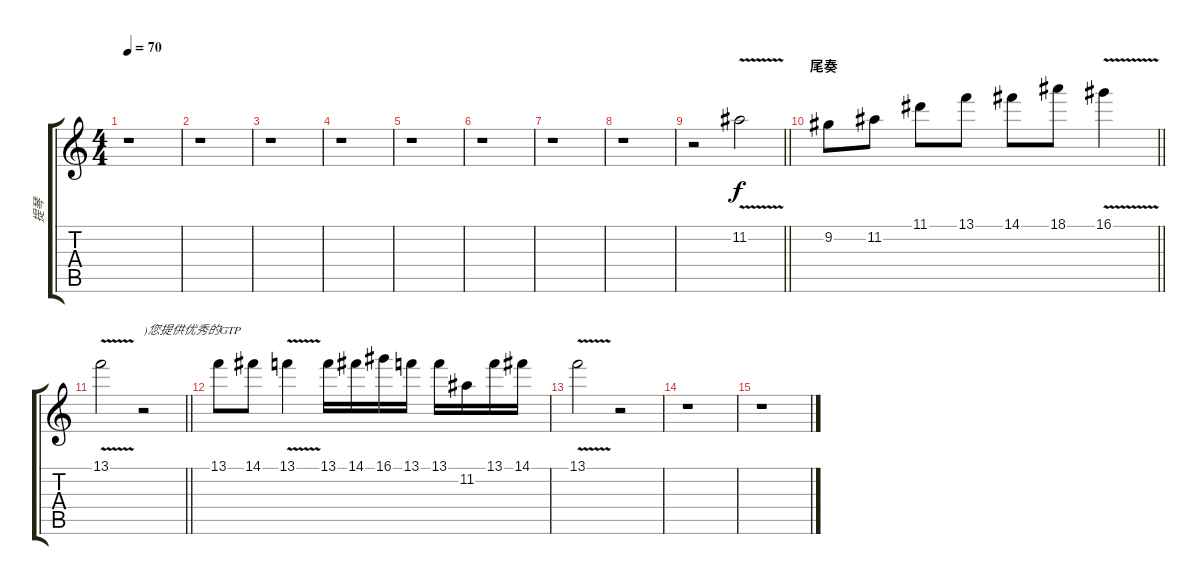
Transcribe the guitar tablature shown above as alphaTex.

\track ("提琴" "提琴") {instrument contrabass}
\staff {score tabs}
\tuning (E4 B3 G3 D3 A2 E2) {hide}
\ts (4 4)
\tempo 70
\clef g2
\ks c
r.1{dy f} |
r.1 |
r.1 |
r.1 |
r.1 |
r.1 |
r.1 |
r.1 |
\barLineRight lightlight
r.2 11.2{v}.2 |
\section ("" "尾奏")
\barLineRight lightlight
9.2.8 11.2.8 11.1.8 13.1.8 14.1.8 18.1.8 16.1{v}.4 |
\barLineRight lightlight
13.1{v}.2 r.2{txt ")您提供优秀的GTP"} |
13.1.8 14.1.8 13.1{v}.4 13.1.16 14.1.16 16.1.16 13.1.16 13.1.16 11.2.16 13.1.16 14.1.16 |
13.1{v}.2 r.2 |
r.1 |
r.1
